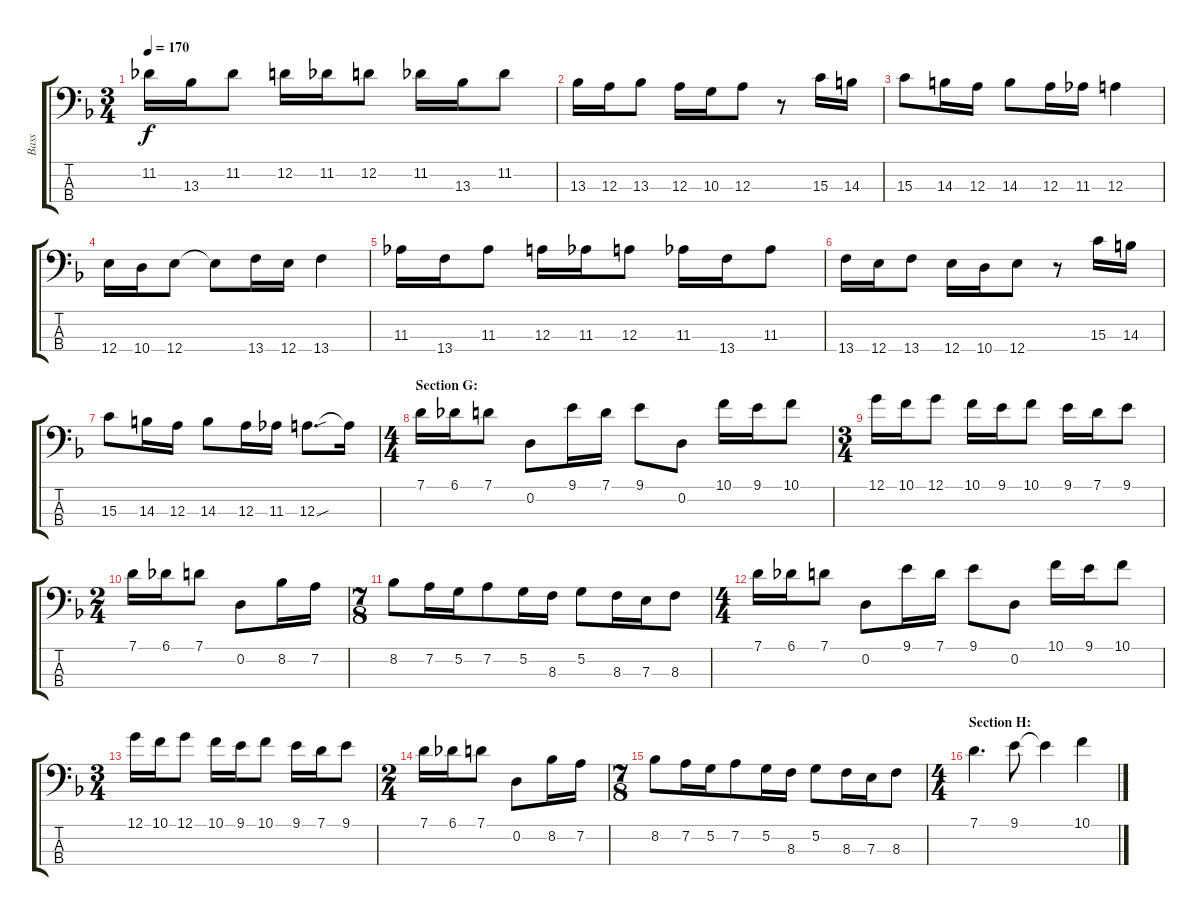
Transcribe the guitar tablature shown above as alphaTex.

\track ("Bass" "Bass") {instrument electricbassfinger}
\staff {score tabs}
\tuning (G2 D2 A1 E1) {hide}
\ts (3 4)
\tempo 170
\clef f4
\ks f
11.2.16{dy f} 13.3.16 11.2.8 12.2.16 11.2.16 12.2.8 11.2.16 13.3.16 11.2.8 |
13.3.16 12.3.16 13.3.8 12.3.16 10.3.16 12.3.8 r.8 15.3.16 14.3.16 |
15.3.8 14.3.16 12.3.16 14.3.8 12.3.16 11.3.16 12.3.4 |
12.4.16 10.4.16 12.4.8 12.4{t}.8 13.4.16 12.4.16 13.4.4 |
11.3.16 13.4.16 11.3.8 12.3.16 11.3.16 12.3.8 11.3.16 13.4.16 11.3.8 |
13.4.16 12.4.16 13.4.8 12.4.16 10.4.16 12.4.8 r.8 15.3.16 14.3.16 |
15.3.8 14.3.16 12.3.16 14.3.8 12.3.16 11.3.16 12.3{sou}.8{d} 12.3{t}.16 |
\ts (4 4)
\section ("" "Section G:")
7.1.16 6.1.16 7.1.8 0.2.8 9.1.16 7.1.16 9.1.8 0.2.8 10.1.16 9.1.16 10.1.8 |
\ts (3 4)
12.1.16 10.1.16 12.1.8 10.1.16 9.1.16 10.1.8 9.1.16 7.1.16 9.1.8 |
\ts (2 4)
7.1.16 6.1.16 7.1.8 0.2.8 8.2.16 7.2.16 |
\ts (7 8)
8.2.8 7.2.16 5.2.16 7.2.8 5.2.16 8.3.16 5.2.8 8.3.16 7.3.16 8.3.8 |
\ts (4 4)
7.1.16 6.1.16 7.1.8 0.2.8 9.1.16 7.1.16 9.1.8 0.2.8 10.1.16 9.1.16 10.1.8 |
\ts (3 4)
12.1.16 10.1.16 12.1.8 10.1.16 9.1.16 10.1.8 9.1.16 7.1.16 9.1.8 |
\ts (2 4)
7.1.16 6.1.16 7.1.8 0.2.8 8.2.16 7.2.16 |
\ts (7 8)
8.2.8 7.2.16 5.2.16 7.2.8 5.2.16 8.3.16 5.2.8 8.3.16 7.3.16 8.3.8 |
\ts (4 4)
\section ("" "Section H:")
7.1.4{d} 9.1.8 9.1{t}.4 10.1.4
